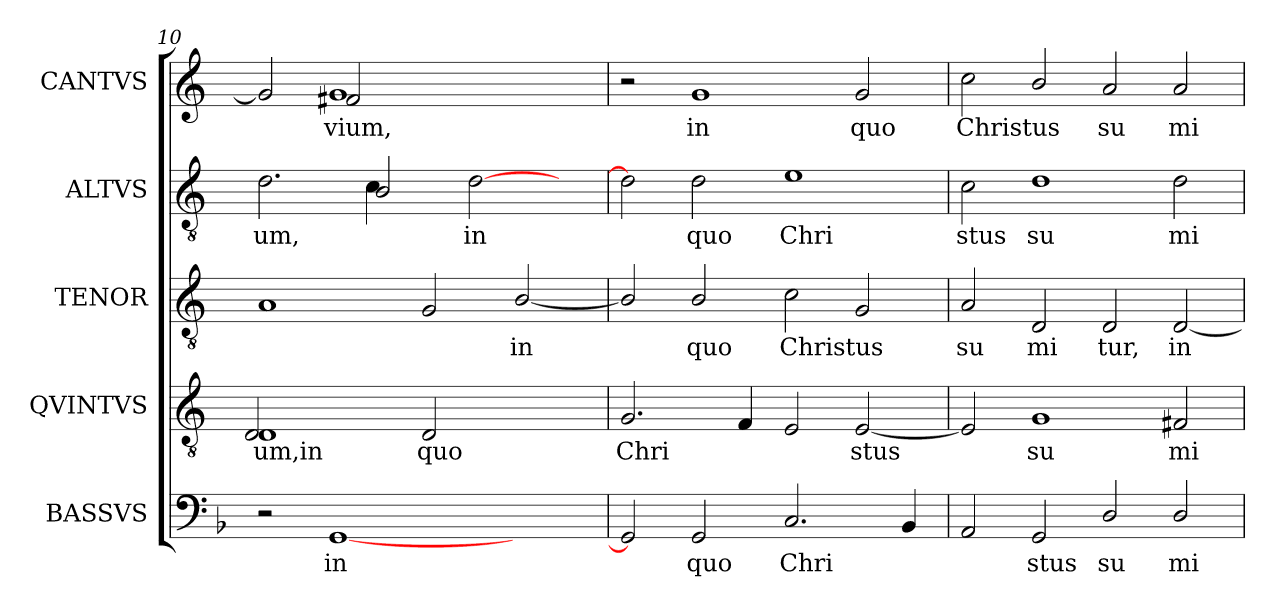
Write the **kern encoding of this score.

**kern	**text	**kern	**text	**kern	**text	**kern	**text	**kern	**text
*part5	*part5	*part4	*part4	*part3	*part3	*part2	*part2	*part1	*part1
*staff5	*staff5	*staff4	*staff4	*staff3	*staff3	*staff2	*staff2	*staff1	*staff1
*I"BASSVS	*	*I"QVINTVS	*	*I"TENOR	*	*I"ALTVS	*	*I"CANTVS	*
*clefF4	*	*clefGv2	*	*clefGv2	*	*clefGv2	*	*clefG2	*
*k[b-]	*	*k[]	*	*k[]	*	*k[]	*	*k[]	*
*F:	*	*C:	*	*C:	*	*C:	*	*C:	*
=10	=10	=10	=10	=10	=10	=10	=10	=10	=10
*	*	*^	*	*	*	*	*	*	*
!	!	!	!	!LO:LY:b:cj	!	!	!	!LO:LY:b:cj	!	!LO:LY:b:cj
*	*	*	*	*	*	*	*^	*	*^	*
2r	.	1D	2D/	um,in	1A	.	2.d\	2.ryy	um,	2g/]	2ryy	.
!	!LO:LY:b:cj	!	!	!	!	!	!	!	!	!	!	!LO:LY:b:cj
[<1GG	in	.	2ryy	.	.	.	.	.	.	1g	2f#/	vium,
!	!	!	!	!	!	!	!	!	!LO:LY:b:cj	!	!	!
.	.	.	.	.	.	.	2B/	4c\	.	.	.	.
!	!	!	!	!LO:LY:b:cj	!	!	!	!	!	!	!	!
.	.	2D/	1ryy	quo	2G/	.	.	4ryy	.	.	2ryy	.
!	!	!	!	!	!	!	!	!	!LO:LY:b:cj	!	!	!
.	.	.	.	.	.	.	[>2d\	2.ryy	in	.	.	.
!	!	!	!	!	!	!LO:LY:b:cj	!	!	!	!	!	!
2ryy	.	2ryy	.	.	[<2B/	in	.	.	.	2ryy	2ryy	.
.	.	.	.	.	.	.	4ryy	.	.	.	.	.
*	*	*	*	*	*	*	*v	*v	*	*	*	*
*	*	*v	*v	*	*	*	*	*	*v	*v	*
=11	=11	=11	=11	=11	=11	=11	=11	=11	=11
!	!LO:LY:b:cj	!	!LO:LY:b:cj	!	!LO:LY:b:cj	!	!LO:LY:b:cj	!	!
2GG/]	.	2.G/	Chri	2B/]	.	2d\]	.	2r	.
!	!LO:LY:b:cj	!	!	!	!LO:LY:b:cj	!	!LO:LY:b:cj	!	!LO:LY:b:cj
2GG/	quo	.	.	2B/	quo	2d\	quo	1g	in
!	!	!	!LO:LY:b:cj	!	!	!	!	!	!
.	.	4F/	.	.	.	.	.	.	.
!	!LO:LY:b:cj	!	!LO:LY:b:cj	!	!LO:LY:b:cj	!	!LO:LY:b:cj	!	!
2.C/	Chri	2E/	.	2c\	Christus	1e	Chri	.	.
!	!	!	!LO:LY:b:cj	!	!LO:LY:b:cj	!	!	!	!LO:LY:b:cj
.	.	[<2E/	stus	2G/	.	.	.	2g/	quo
!	!LO:LY:b:cj	!	!	!	!	!	!	!	!
4BB-/	.	.	.	.	.	.	.	.	.
=12	=12	=12	=12	=12	=12	=12	=12	=12	=12
!	!LO:LY:b:cj	!	!LO:LY:b:cj	!	!LO:LY:b:cj	!	!LO:LY:b:cj	!	!LO:LY:b:cj
2AA/	.	2E/]	.	2A/	su	2c\	stus	2cc\	Christus
!	!LO:LY:b:cj	!	!LO:LY:b:cj	!	!LO:LY:b:cj	!	!LO:LY:b:cj	!	!LO:LY:b:cj
2GG/	stus	1G	su	2D/	mi	1d	su	2b/	.
!	!LO:LY:b:cj	!	!	!	!LO:LY:b:cj	!	!	!	!LO:LY:b:cj
2D/	su	.	.	2D/	tur,	.	.	2a/	su
!	!LO:LY:b:cj	!	!LO:LY:b:cj	!	!LO:LY:b:cj	!	!LO:LY:b:cj	!	!LO:LY:b:cj
2D/	mi	2F#/	mi	[<2D/	in	2d\	mi	2a/	mi
=	=	=	=	=	=	=	=	=	=
*-	*-	*-	*-	*-	*-	*-	*-	*-	*-
